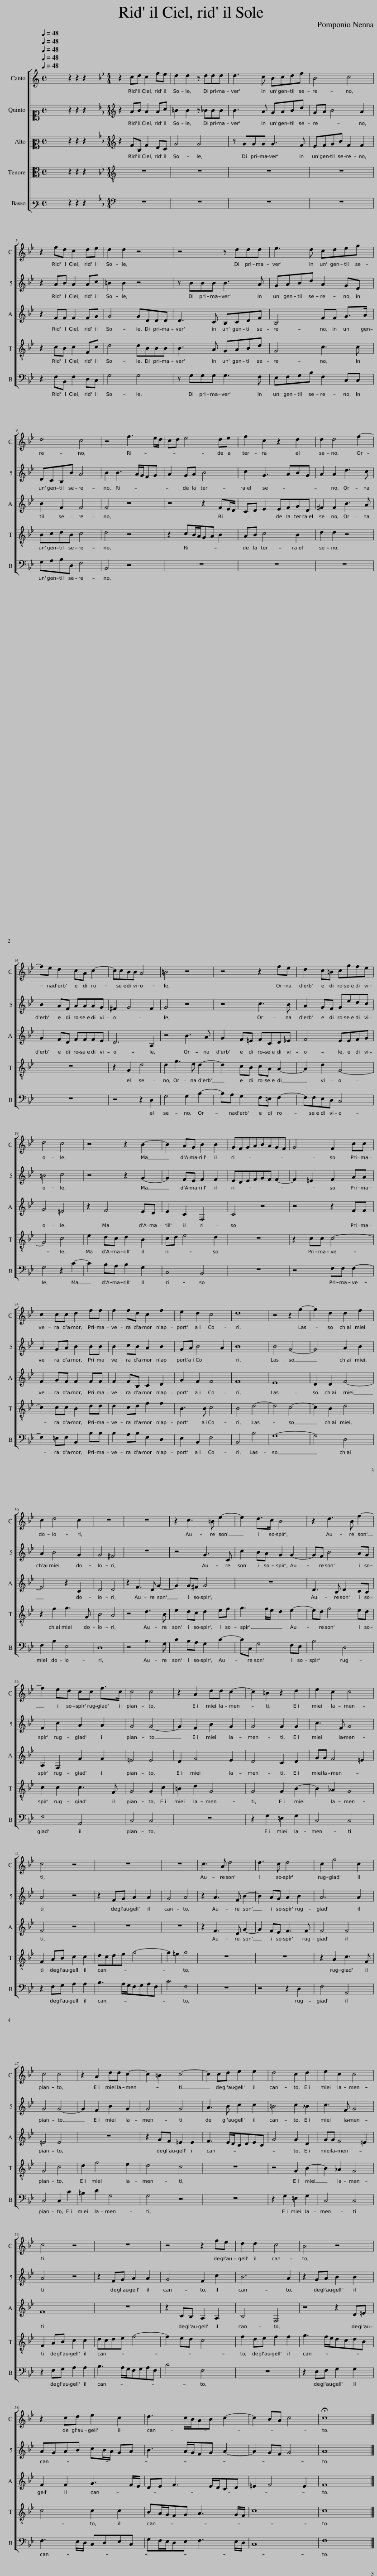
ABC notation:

X:1
%%score [ 1 2 3 4 5 ]
L:1/8
Q:1/4=48
M:4/4
I:linebreak $
K:C
V:1 treble
V:2 alto1
V:3 alto2
V:4 alto
V:5 bass3
V:1
 x8 | z2 z2 z2 x2 |[K:Bb][M:4/4] z2 cd c2 fe | d2 d2 z ddd | d3 c Bcdf | %5
 B4 c4 |$ z2 fd c2 de | d2 d2 z4 | z4 z ddd | e3 d cdeg |$ %10
 d4 c4 | z4 f3 e/d/ | cd e4 de | f2 c2 z2 d2 | d2 d4 f2- |$ %15
 fe d2 cA c2- | ccBB A4 | =B4 z4 | z4 z2 fe | d2 c=B cgfe |$ %20
 d4 c4 | z4 z2 B2- | B2 AG B2 B2 | GFGABAGF | G4 F2 cc |$ %25
 c2 cc d2 ff | f2 fd c2 f2 | e2 d2 c4 | d8 | z4 z2 g2- | %30
 g2 d2 d2 f2 |$ c2 d4 c2 | z8 | z8 | z2 c3 =B e2- | %35
 e2 d>c B4 | z2 d3 B f2- |$ f2 ed cc f>c | c4 c4 | z2 A2 dd c2- | %40
 c2 =B2 z2 d2 | e2 c2 c4 |$ c4 z4 | z8 | z8 | %45
 c3 A d4 | d3 c d4 | c2 f4 c2 |$ c4 c4 | z2 A2 dd c2- | %50
 c2 =B2 c4- | c2 cd e2 e2 | d4 c2 d2 | e2 c2 c4 |$ c4 z4 | %55
 z8 | z4 z2 fe | d2 d2 c4 | B4 z4 |$ z2 cd e2 c2 | %60
 d3 c/B/AB c2- | c2 BA c4 | !fermata!c8 |] %63
V:2
 x8 | z2 z2 z2 x2 |[K:Bb][M:4/4][K:treble] z2 AB A2 Ac | =B2 B2 z _BBB | B3 A GABd | %5
 GA B4 A2 |$ z2 AB A2 Ac | =B2 B2 z4 | z BBB B3 A | GABd A2 GE |$ %10
 DCB,B A4 | B2 B3 A/G/FG | A2 GA B4 | c2 G3 ABG | A2 A2 d3 c |$ %15
 B2 AF AAAG | ^F2 G4 F2 | G4 z4 | z4 c3 B | A2 GF Gedc |$ %20
 =B4 c4 | z4 z2 G2- | G2 FE F2 F2 | EDEFGF F2- | F2 =E2 F2 AA |$ %25
 A2 GA B2 BB | B2 cB A2 B2 | GA B4 A2 | B8 | B4 G4- | %30
 G4 A2 B2 |$ A2 B4 G2 | G4 ^F4 | z8 | z4 G3 C | %35
 c2 BA G2 G2- | GF B4 AG |$ F2 c2 A2 A2 | G4 G4- | G2 F2 B2 G2 | %40
 G4 G2 G2 | c3 F G4 |$ A4 z4 | z2 FG A2 A2 | G4 A4 | %45
 z2 A3 F B2- | B2 AG A2 B2 | A6 A2 |$ G4 G4- | G2 F2 B2 G2 | %50
 G4 G4 | A3 B c2 c2 | =B4 c2 _B2 | c3 F G4 |$ A4 z4 | %55
 z2 FG A2 A2 | G4 F2 c2 | B6 A2 | z2 GA B2 B2 |$ AGAB cB/A/ GA | %60
 B3 A/G/FG A2- | A2 GF G4 | A8 |] %63
V:3
 x8 | z2 z2 z2 x2 |[K:Bb][M:4/4][K:treble] z2 FB, F2 DC | G4 G4 | z GGG G3 F | %5
 EFGB F2 F2 |$ z2 FF F2 FG | G4 GDDD | D3 C B,CDF | B,4 FF G>A |$ %10
 B2 F2 F4 | F4 z4 | z4 z2 FE/D/ | CD E2 EFGD | ^F2 F2 B3 A |$ %15
 G2 FD FFFE | D6 A,2 | z4 B3 A | G2 F=E FCD_E | F4 EEFG |$ %20
 G4 =E4 | z2 F4 ED | E2 C2 F,4 | C4 z4 | z4 z2 FF |$ %25
 F2 GF F2 FF | F2 FB, C2 D2 | G2 F2 F4 | F8 | E8 | %30
 D2 D2 F4- |$ F4 z2 C2 | D4 D4 | z2 F3 D G2- | G2 G^F G4 | %35
 z8 | D3 B, D2 CB, |$ A,2 F,2 F2 F2 | =E4 E4 | D2 F4 E2 | %40
 D4 C2 D2 | GG F4 =E2 |$ F4 z4 | z8 | z8 | %45
 z2 F3 D G2- | G2 FE F3 F | F4 F4 |$ =E4 E4 | z8 | %50
 z2 GF =E2 E2 | F3 E/D/CDEC | G4 G2 D2 | GG F4 =E2 |$ F8 | %55
 z8 | z2 CB, A,2 A,2 | B,4 F,4 | z4 z2 D=E |$ F2 F2 G3 F/E/ | %60
 DE F3 E/D/CD | =E2 F4 E2 | F8 |] %63
V:4
 x8 | z2 z2 z2 x2 |[K:Bb][M:4/4][K:treble-8] z8 | z8 | z8 | %5
 z8 |$ z2 cB c2 Fc | d4 dBBB | B3 A GABd | G4 c3 c |$ %10
 BcdB c4 | d4 z4 | z2 cB/A/GA B2 | AB c4 B2 | d2 d2 z4 |$ %15
 z8 | z2 G2 d4 | d2 g3 e d2- | d2 cB cA A2- | A2 d2 G4- |$ %20
 G4 c4 | e2 dc d2 B2 | cd e4 d2 | z8 | z2 cc c4- |$ %25
 c2 cc B2 dd | d2 cd f2 f2 | B3 B c4 | B4 d4- | d4 c4- | %30
 c2 B2 d4 |$ z2 f2 g3 G | B4 A4 | z4 d3 B | e2 dc d2 ef | %35
 g3 f/e/ d2 e2- | ed f4 ed |$ c2 c2 c3 F | G4 G2 c2 | =B2 d2 G4 | %40
 G4 G2 B2- | B2 _A2 G4 |$ F2 AB c2 c2 | dcde f4- | f2 =e2 f4 | %45
 z8 | z8 | z2 A2 c3 F |$ G4 c4 | d2 f4 e2 | %50
 d4 c4 | z8 | z4 G2 B2- | B2 _A2 G4 |$ F2 AB c2 c2 | %55
 dcde f4- | f2 ed c4 | f2 de f2 f2 | g3 f/e/dcdB |$ c4 c2 c2 | %60
 BA/G/FG A3 G/F/ | c8 | c8 |] %63
V:5
 x8 | z2 z2 z2 x2 |[K:Bb][M:4/4][K:bass] z8 | z8 | z8 | %5
 z8 |$ z2 F,B,, F,2 D,C, | G,4 G,4 | z G,G,G, G,3 F, | E,F,G,B, F,2 C,C, |$ %10
 G,A,B,D, F,4 | B,,4 z4 | z8 | z8 | z8 |$ %15
 z8 | z4 z2 D,2 | G,4 G,2 B,2- | B,A, G,2 F,=E, F,2- | F,F,E,D, C,4 |$ %20
 G,4 z2 C2- | C2 B,A, B,2 G,2 | C,4 B,,4 | z8 | z4 F,F, F,2- |$ %25
 F,2 =E,F, B,,2 B,B, | B,2 A,B, F,2 D,2 | E,2 B,,2 F,4 | B,,4 B,4 | G,8- | %30
 G,4 D,4 |$ F,2 B,2 E,4 | D,8 | z4 B,3 G, | C2 B,A, G,2 C2- | %35
 CC, G,4 F,E, | B,4 D,4 |$ F,4 A,,4 | C,4 C,4 | z8 | %40
 z2 G,2 =E,2 G,2 | C,4 C,4 |$ z2 F,G, A,2 A,2 | B,3 A,/G,/F,G,A,F, | C4 F,4 | %45
 z8 | z4 z2 D,2 | F,4 A,,4 |$ C,4 C,2 C2 | =B,2 D2 G,4 | %50
 G,4 z4 | z8 | z2 G,2 =E,2 G,2 | C,4 C,4 |$ z2 F,G, A,2 A,2 | %55
 B,3 A,/G,/F,G,A,F, | C4 F,4 | z8 | z2 E,F, G,2 G,2 |$ F,3 E,/D,/ C,D,E,C, | %60
 G,F,/E,/D,E, F,3 E,/D,/ | C,8 | F,8 |] %63
